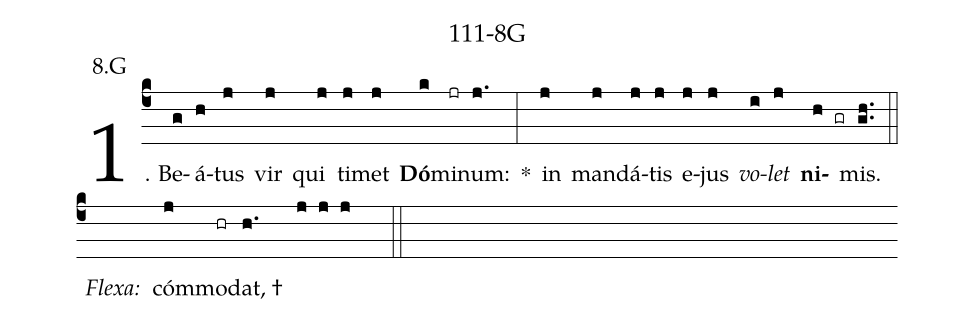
name: 111-8G;
annotation: 8.G;
%%
(c4)1. Be(g)á(h)tus(j) vir(j) qui(j) ti(j)met(j) <b>Dó</b>(k)mi(jr)num:(j.) *(:) in(j) man(j)dá(j)tis(j) e(j)jus(j) <i>vo</i>(i)<i>let</i>(j) <b>ni</b>(h gr)mis.(gh..) (::) <eu> <i>Flexa:</i>(////)  cóm(j)mo(hr)dat, †</eu>(h. //// j j j  ::)
